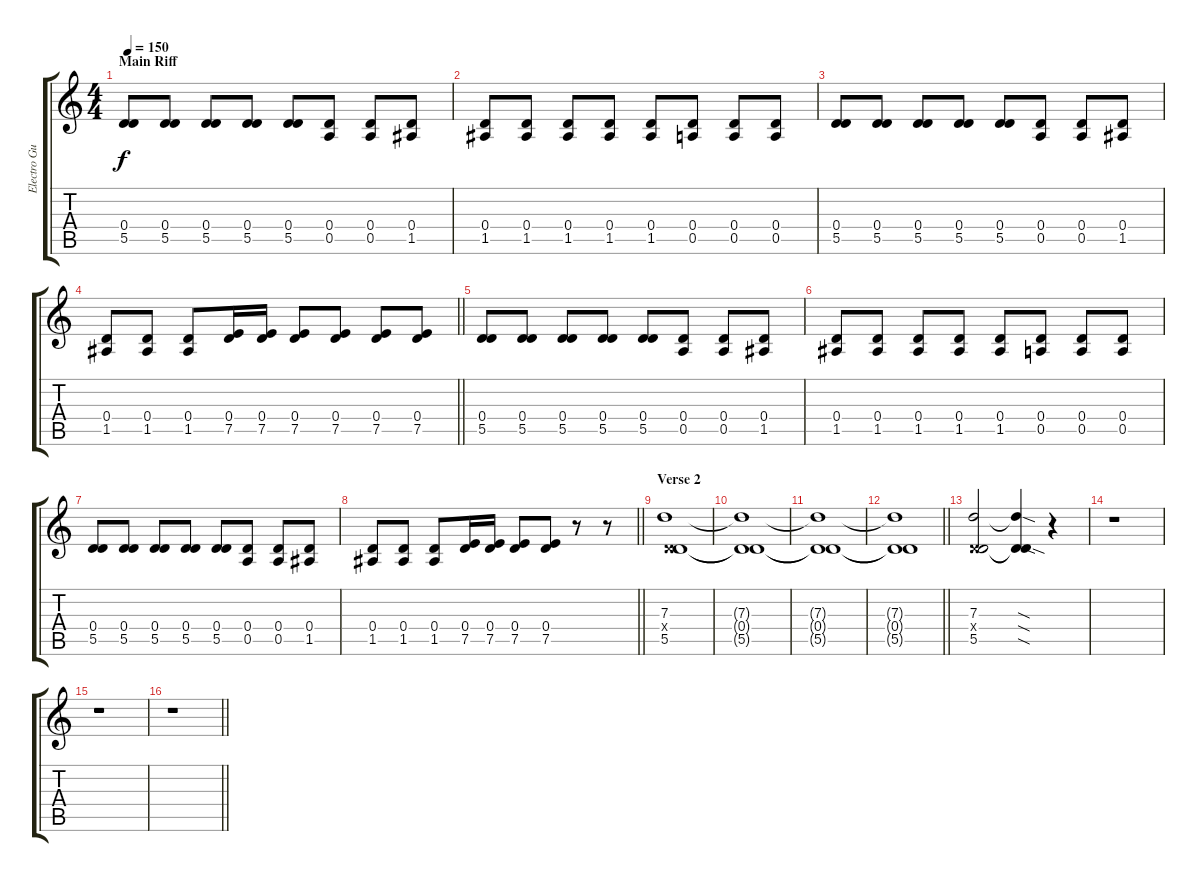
\track ("Electro Guitar 1" "Electro Gu") {instrument overdrivenguitar}
\staff {score tabs}
\tuning (E4 B3 G3 D3 A2 E2) {hide}
\ts (4 4)
\section ("" "Main Riff")
\tempo 150
\clef g2
\ks c
(0.4 5.5).8{dy f} (0.4 5.5).8 (0.4 5.5).8 (0.4 5.5).8 (0.4 5.5).8 (0.4 0.5).8 (0.4 0.5).8 (0.4 1.5).8 |
(0.4 1.5).8 (0.4 1.5).8 (0.4 1.5).8 (0.4 1.5).8 (0.4 1.5).8 (0.4 0.5).8 (0.4 0.5).8 (0.4 0.5).8 |
(0.4 5.5).8 (0.4 5.5).8 (0.4 5.5).8 (0.4 5.5).8 (0.4 5.5).8 (0.4 0.5).8 (0.4 0.5).8 (0.4 1.5).8 |
\barLineRight lightlight
(0.4 1.5).8 (0.4 1.5).8 (0.4 1.5).8 (0.4 7.5).16 (0.4 7.5).16 (0.4 7.5).8 (0.4 7.5).8 (0.4 7.5).8 (0.4 7.5).8 |
(0.4 5.5).8 (0.4 5.5).8 (0.4 5.5).8 (0.4 5.5).8 (0.4 5.5).8 (0.4 0.5).8 (0.4 0.5).8 (0.4 1.5).8 |
(0.4 1.5).8 (0.4 1.5).8 (0.4 1.5).8 (0.4 1.5).8 (0.4 1.5).8 (0.4 0.5).8 (0.4 0.5).8 (0.4 0.5).8 |
(0.4 5.5).8 (0.4 5.5).8 (0.4 5.5).8 (0.4 5.5).8 (0.4 5.5).8 (0.4 0.5).8 (0.4 0.5).8 (0.4 1.5).8 |
\barLineRight lightlight
(0.4 1.5).8 (0.4 1.5).8 (0.4 1.5).8 (0.4 7.5).16 (0.4 7.5).16 (0.4 7.5).8 (0.4 7.5).8 r.8 r.8 |
\section ("" "Verse 2")
(7.3 0.4{x} 5.5).1{volume 0} |
(7.3{t} 0.4{t} 5.5{t}).1 |
(7.3{t} 0.4{t} 5.5{t}).1 |
\barLineRight lightlight
(7.3{t} 0.4{t} 5.5{t}).1 |
(7.3 0.4{x} 5.5).2{volume 13} (7.3{sod t} 0.4{sod t} 5.5{sod t}).4 r.4 |
r.1 |
r.1 |
\barLineRight lightlight
r.1
